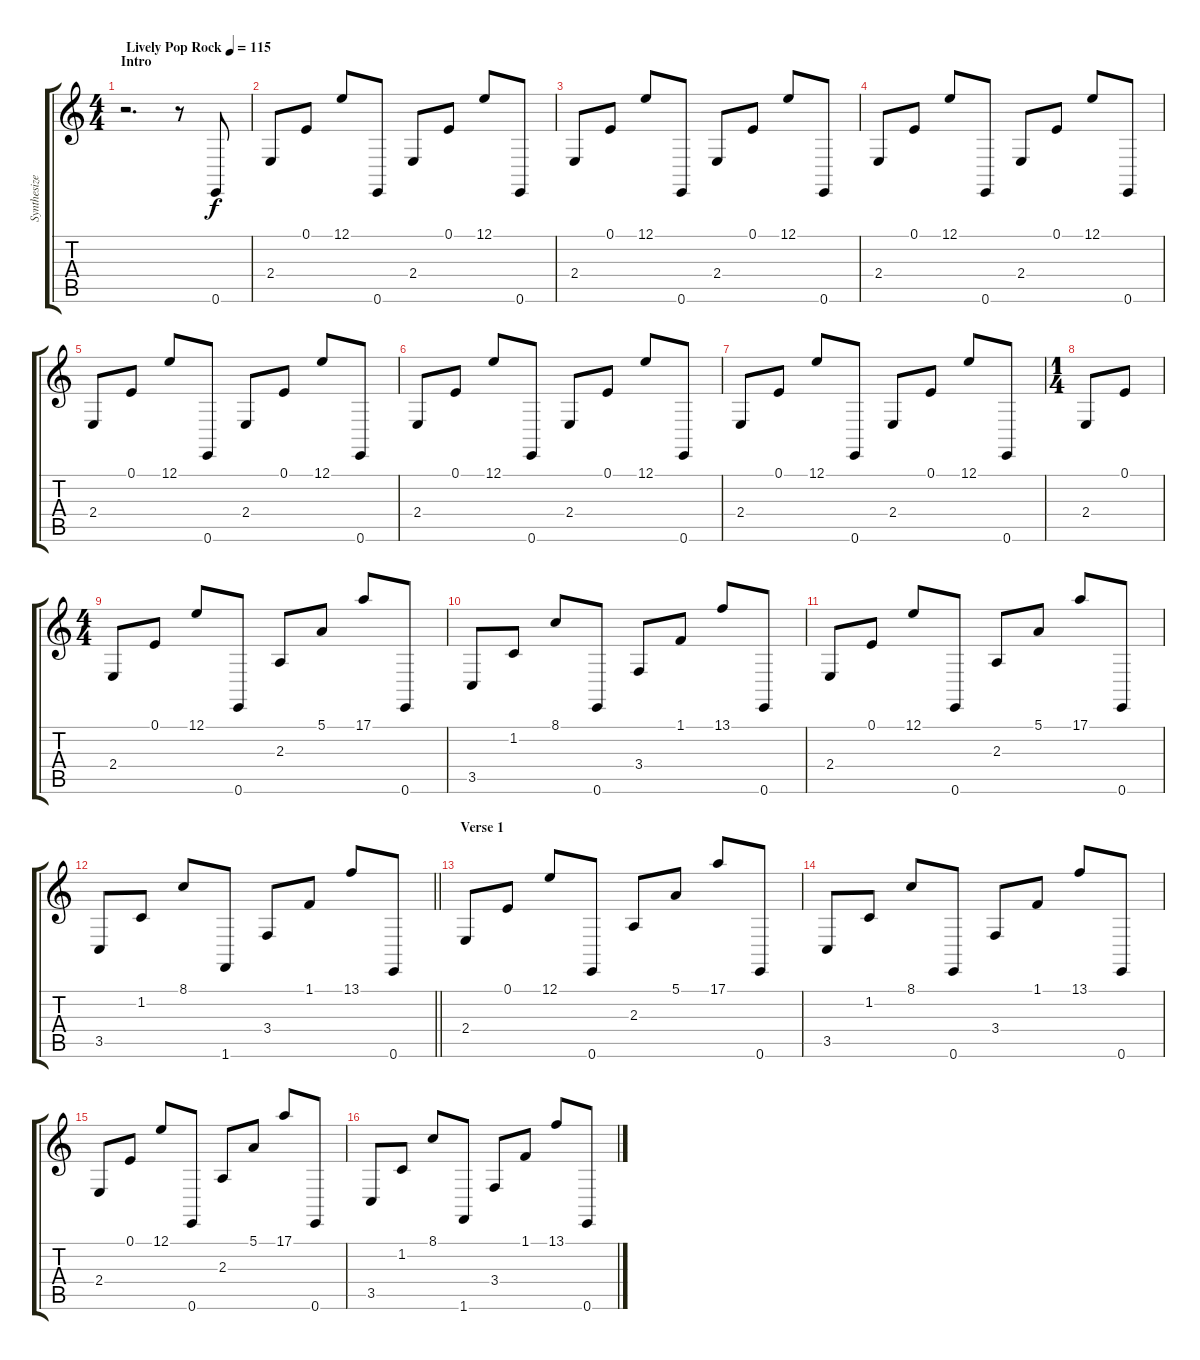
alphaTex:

\track ("Synthesizer" "Synthesize") {instrument lead1square}
\staff {score tabs}
\tuning (E4 B3 G3 D3 A2 E2) {hide}
\ts (4 4)
\section ("" "Intro")
\tempo (115 "Lively Pop Rock")
\clef g2
\ks c
r.2{d dy f instrument lead1square} r.8 0.6.8 |
2.4.8 0.1.8 12.1.8 0.6.8 2.4.8 0.1.8 12.1.8 0.6.8 |
2.4.8 0.1.8 12.1.8 0.6.8 2.4.8 0.1.8 12.1.8 0.6.8 |
2.4.8 0.1.8 12.1.8 0.6.8 2.4.8 0.1.8 12.1.8 0.6.8 |
2.4.8 0.1.8 12.1.8 0.6.8 2.4.8 0.1.8 12.1.8 0.6.8 |
2.4.8 0.1.8 12.1.8 0.6.8 2.4.8 0.1.8 12.1.8 0.6.8 |
2.4.8 0.1.8 12.1.8 0.6.8 2.4.8 0.1.8 12.1.8 0.6.8 |
\ts (1 4)
2.4.8 0.1.8 |
\ts (4 4)
2.4.8 0.1.8 12.1.8 0.6.8 2.3.8 5.1.8 17.1.8 0.6.8 |
3.5.8 1.2.8 8.1.8 0.6.8 3.4.8 1.1.8 13.1.8 0.6.8 |
2.4.8 0.1.8 12.1.8 0.6.8 2.3.8 5.1.8 17.1.8 0.6.8 |
\barLineRight lightlight
3.5.8 1.2.8 8.1.8 1.6.8 3.4.8 1.1.8 13.1.8 0.6.8 |
\section ("" "Verse 1")
2.4.8 0.1.8 12.1.8 0.6.8 2.3.8 5.1.8 17.1.8 0.6.8 |
3.5.8 1.2.8 8.1.8 0.6.8 3.4.8 1.1.8 13.1.8 0.6.8 |
2.4.8 0.1.8 12.1.8 0.6.8 2.3.8 5.1.8 17.1.8 0.6.8 |
3.5.8 1.2.8 8.1.8 1.6.8 3.4.8 1.1.8 13.1.8 0.6.8
